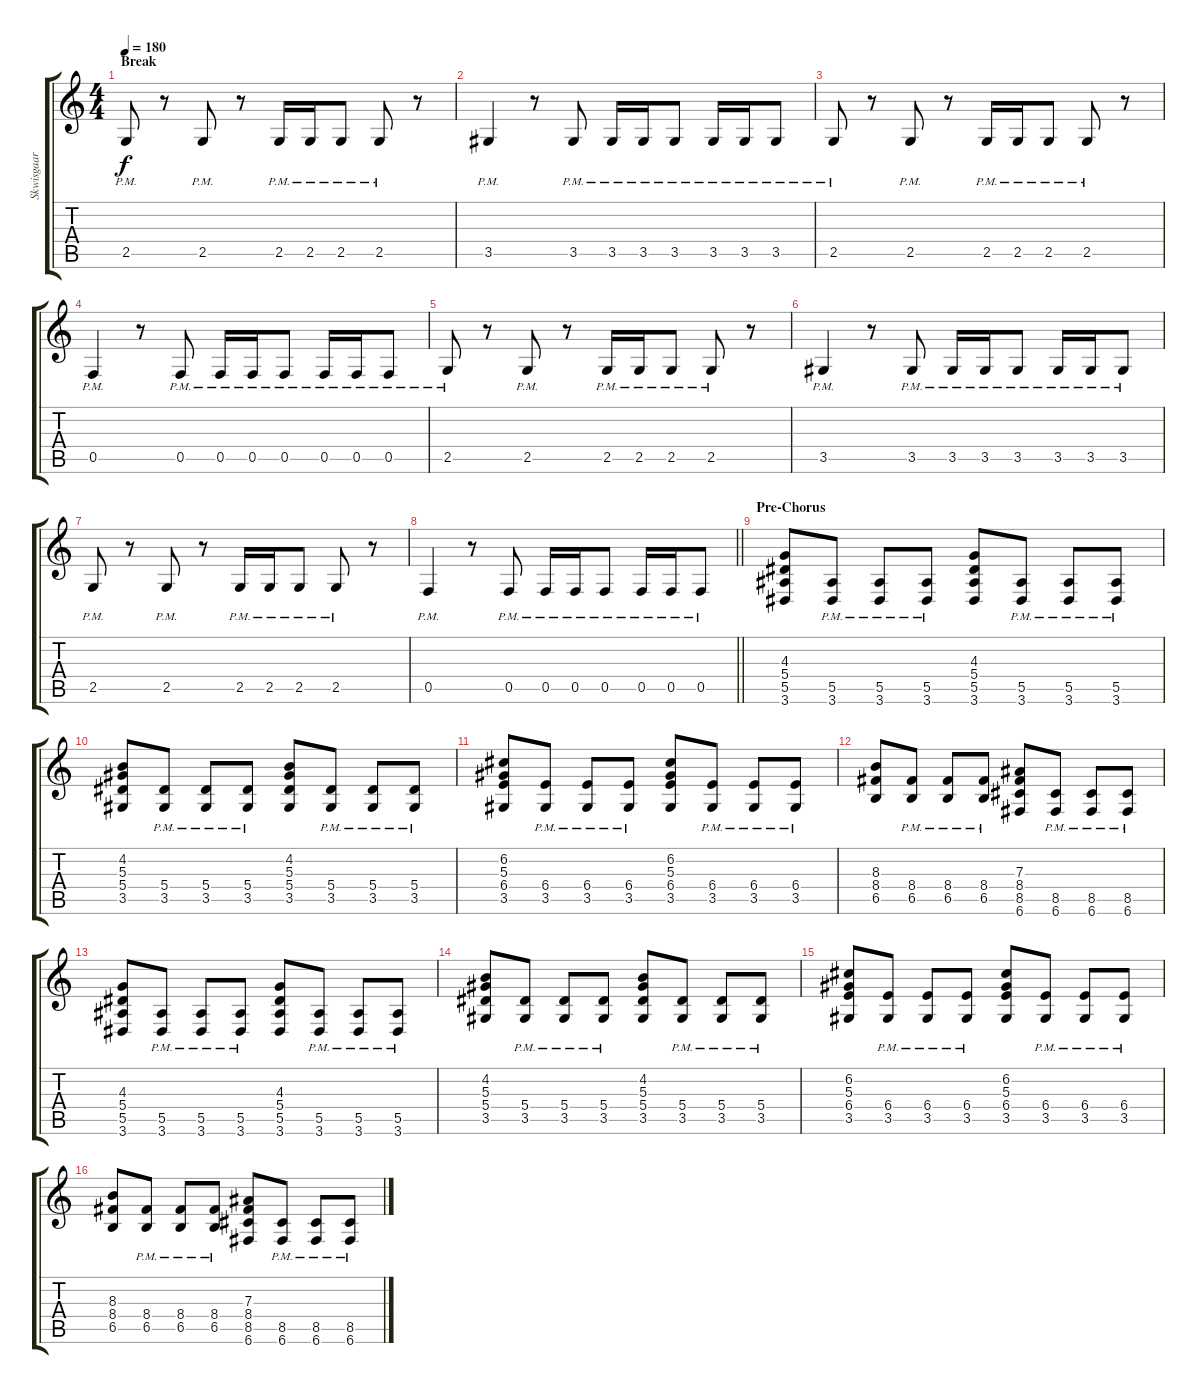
\track ("Skwisgaar Skwigelf (Lead Guitar 1)" "Skwisgaar ") {instrument distortionguitar}
\staff {score tabs}
\tuning (C4 G3 Eb3 Bb2 F2 C2) {hide}
\ts (4 4)
\section ("" "Break")
\tempo 180
\clef g2
\ks c
2.5{pm}.8{dy f} r.8 2.5{pm}.8 r.8 2.5{pm}.16 2.5{pm}.16 2.5{pm}.8 2.5{pm}.8 r.8 |
3.5{pm}.4 r.8 3.5{pm}.8 3.5{pm}.16 3.5{pm}.16 3.5{pm}.8 3.5{pm}.16 3.5{pm}.16 3.5{pm}.8 |
2.5{pm}.8 r.8 2.5{pm}.8 r.8 2.5{pm}.16 2.5{pm}.16 2.5{pm}.8 2.5{pm}.8 r.8 |
0.5{pm}.4 r.8 0.5{pm}.8 0.5{pm}.16 0.5{pm}.16 0.5{pm}.8 0.5{pm}.16 0.5{pm}.16 0.5{pm}.8 |
2.5{pm}.8 r.8 2.5{pm}.8 r.8 2.5{pm}.16 2.5{pm}.16 2.5{pm}.8 2.5{pm}.8 r.8 |
3.5{pm}.4 r.8 3.5{pm}.8 3.5{pm}.16 3.5{pm}.16 3.5{pm}.8 3.5{pm}.16 3.5{pm}.16 3.5{pm}.8 |
2.5{pm}.8 r.8 2.5{pm}.8 r.8 2.5{pm}.16 2.5{pm}.16 2.5{pm}.8 2.5{pm}.8 r.8 |
\barLineRight lightlight
0.5{pm}.4 r.8 0.5{pm}.8 0.5{pm}.16 0.5{pm}.16 0.5{pm}.8 0.5{pm}.16 0.5{pm}.16 0.5{pm}.8 |
\section ("" "Pre-Chorus")
(4.3 5.4 5.5 3.6).8 (5.5{pm} 3.6{pm}).8 (5.5{pm} 3.6{pm}).8 (5.5{pm} 3.6{pm}).8 (4.3 5.4 5.5 3.6).8 (5.5{pm} 3.6{pm}).8 (5.5{pm} 3.6{pm}).8 (5.5{pm} 3.6{pm}).8 |
(4.2 5.3 5.4 3.5).8 (5.4{pm} 3.5{pm}).8 (5.4{pm} 3.5{pm}).8 (5.4{pm} 3.5{pm}).8 (4.2 5.3 5.4 3.5).8 (5.4{pm} 3.5{pm}).8 (5.4{pm} 3.5{pm}).8 (5.4{pm} 3.5{pm}).8 |
(6.2 5.3 6.4 3.5).8 (6.4{pm} 3.5{pm}).8 (6.4{pm} 3.5{pm}).8 (6.4{pm} 3.5{pm}).8 (6.2 5.3 6.4 3.5).8 (6.4{pm} 3.5{pm}).8 (6.4{pm} 3.5{pm}).8 (6.4{pm} 3.5{pm}).8 |
(8.3 8.4 6.5).8 (8.4{pm} 6.5{pm}).8 (8.4{pm} 6.5{pm}).8 (8.4{pm} 6.5{pm}).8 (7.3 8.4 8.5 6.6).8 (8.5{pm} 6.6{pm}).8 (8.5{pm} 6.6{pm}).8 (8.5{pm} 6.6{pm}).8 |
(4.3 5.4 5.5 3.6).8 (5.5{pm} 3.6{pm}).8 (5.5{pm} 3.6{pm}).8 (5.5{pm} 3.6{pm}).8 (4.3 5.4 5.5 3.6).8 (5.5{pm} 3.6{pm}).8 (5.5{pm} 3.6{pm}).8 (5.5{pm} 3.6{pm}).8 |
(4.2 5.3 5.4 3.5).8 (5.4{pm} 3.5{pm}).8 (5.4{pm} 3.5{pm}).8 (5.4{pm} 3.5{pm}).8 (4.2 5.3 5.4 3.5).8 (5.4{pm} 3.5{pm}).8 (5.4{pm} 3.5{pm}).8 (5.4{pm} 3.5{pm}).8 |
(6.2 5.3 6.4 3.5).8 (6.4{pm} 3.5{pm}).8 (6.4{pm} 3.5{pm}).8 (6.4{pm} 3.5{pm}).8 (6.2 5.3 6.4 3.5).8 (6.4{pm} 3.5{pm}).8 (6.4{pm} 3.5{pm}).8 (6.4{pm} 3.5{pm}).8 |
(8.3 8.4 6.5).8 (8.4{pm} 6.5{pm}).8 (8.4{pm} 6.5{pm}).8 (8.4{pm} 6.5{pm}).8 (7.3 8.4 8.5 6.6).8 (8.5{pm} 6.6{pm}).8 (8.5{pm} 6.6{pm}).8 (8.5{pm} 6.6{pm}).8
